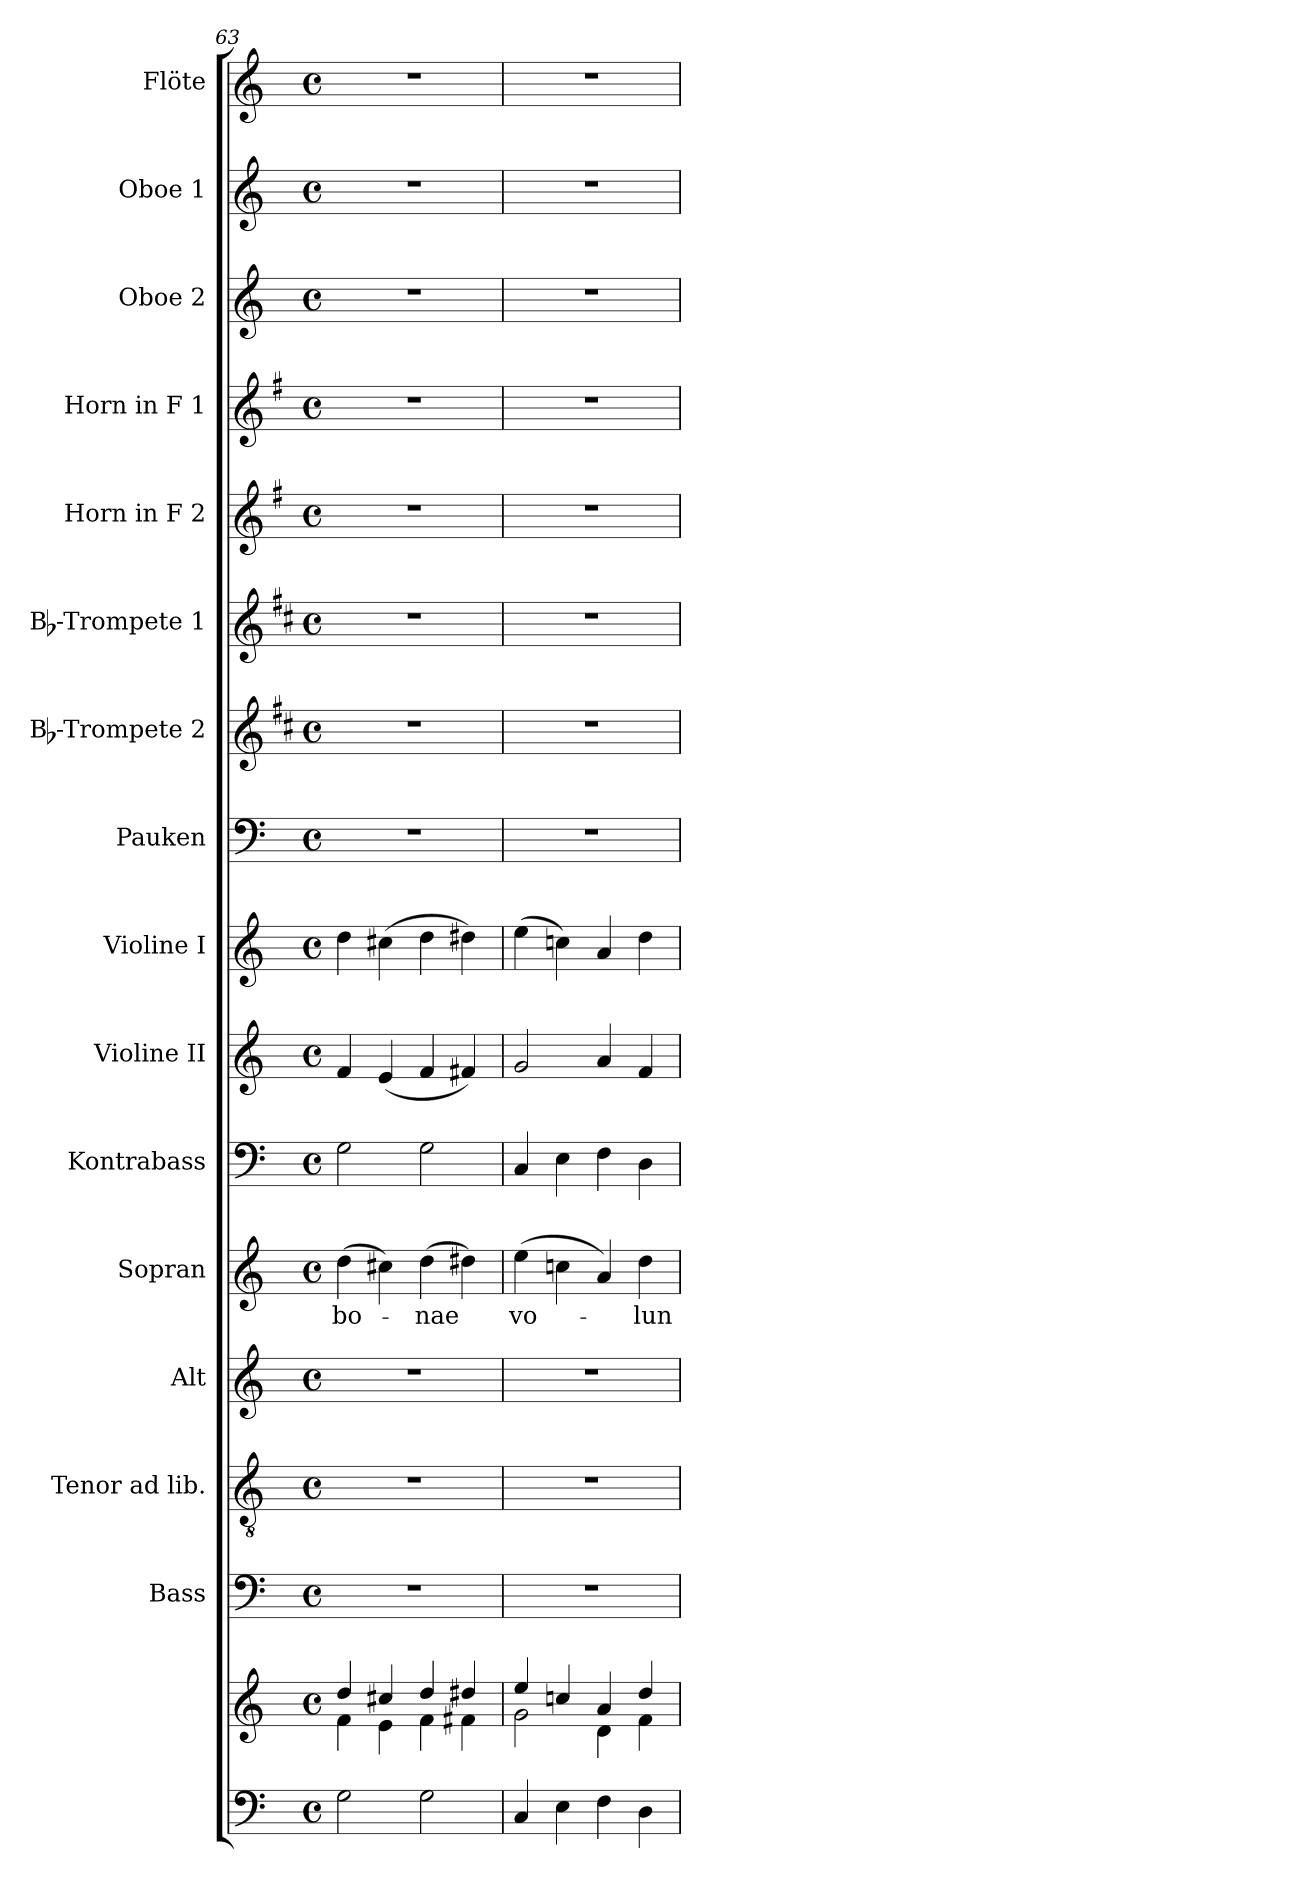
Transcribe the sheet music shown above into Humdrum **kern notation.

**kern	**kern	**kern	**kern	**kern	**kern	**text	**kern	**kern	**kern	**kern	**kern	**kern	**kern	**kern	**kern	**kern	**kern
*part16	*part16	*part15	*part14	*part13	*part12	*part12	*part11	*part10	*part9	*part8	*part7	*part6	*part5	*part4	*part3	*part2	*part1
*staff17	*staff16	*staff15	*staff14	*staff13	*staff12	*staff12	*staff11	*staff10	*staff9	*staff8	*staff7	*staff6	*staff5	*staff4	*staff3	*staff2	*staff1
*	*	*I"Bass	*I"Tenor ad lib.	*I"Alt	*I"Sopran	*	*I"Kontrabass	*I"Violine II	*I"Violine I	*I"Pauken	*I"Bb-Trompete 2	*I"Bb-Trompete 1	*I"Horn in F 2	*I"Horn in F 1	*I"Oboe 2	*I"Oboe 1	*I"Flöte
*	*	*I'B.	*I'T.	*I'A.	*I'S.	*	*I'Kb.	*I'Vl. II	*I'Vl. I	*I'Pk.	*I'Bb Trp. 2	*I'Bb Trp. 1	*	*	*I'Ob. 2	*I'Ob. 1	*I'Fl.
*clefF4	*clefG2	*clefF4	*clefGv2	*clefG2	*clefG2	*	*clefF4	*clefG2	*clefG2	*clefF4	*clefG2	*clefG2	*clefG2	*clefG2	*clefG2	*clefG2	*clefG2
*	*	*	*	*	*	*	*ITrd7c12	*	*	*	*ITrd1c2	*ITrd1c2	*ITrd4c7	*ITrd4c7	*	*	*
*k[]	*k[]	*k[]	*k[]	*k[]	*k[]	*	*k[]	*k[]	*k[]	*k[]	*k[]	*k[]	*k[]	*k[]	*k[]	*k[]	*k[]
*C:	*C:	*C:	*C:	*C:	*C:	*	*C:	*C:	*C:	*C:	*C:	*C:	*C:	*C:	*C:	*C:	*C:
*M4/4	*M4/4	*M4/4	*M4/4	*M4/4	*M4/4	*	*M4/4	*M4/4	*M4/4	*M4/4	*M4/4	*M4/4	*M4/4	*M4/4	*M4/4	*M4/4	*M4/4
*met(c)	*met(c)	*met(c)	*met(c)	*met(c)	*met(c)	*	*met(c)	*met(c)	*met(c)	*met(c)	*met(c)	*met(c)	*met(c)	*met(c)	*met(c)	*met(c)	*met(c)
=63	=63	=63	=63	=63	=63	=63	=63	=63	=63	=63	=63	=63	=63	=63	=63	=63	=63
*	*^	*	*	*	*	*	*	*	*	*	*	*	*	*	*	*	*
!	!	!	!	!	!	!	!LO:LY:b	!	!	!	!	!	!	!	!	!	!	!
2G\	4dd/	4f\	1r	1r	1r	(>4dd\	bo-	2GG\	4f/	4dd\	1r	1r	1r	1r	1r	1r	1r	1r
.	4cc#X/	4e\	.	.	.	4cc#X\)	.	.	(<4e/	(>4cc#X\	.	.	.	.	.	.	.	.
!	!	!	!	!	!	!	!LO:LY:b	!	!	!	!	!	!	!	!	!	!	!
2G\	4dd/	4f\	.	.	.	(>4dd\	-nae	2GG\	4f/	4dd\	.	.	.	.	.	.	.	.
.	4dd#X/	4f#X\	.	.	.	4dd#X\)	.	.	4f#X/)	4dd#X\)	.	.	.	.	.	.	.	.
=64	=64	=64	=64	=64	=64	=64	=64	=64	=64	=64	=64	=64	=64	=64	=64	=64	=64	=64
!	!	!	!	!	!	!	!LO:LY:b	!	!	!	!	!	!	!	!	!	!	!
4C/	4ee/	2g\	1r	1r	1r	(>4ee\	vo-	4CC/	2g/	(>4ee\	1r	1r	1r	1r	1r	1r	1r	1r
4E\	4ccn/	.	.	.	.	4ccn\	.	4EE\	.	4ccn\)	.	.	.	.	.	.	.	.
4F\	4a/	4d\	.	.	.	4a/)	.	4FF\	4a/	4a/	.	.	.	.	.	.	.	.
!	!	!	!	!	!	!	!LO:LY:b	!	!	!	!	!	!	!	!	!	!	!
4D\	4dd/	4f\	.	.	.	4dd\	-lun-	4DD\	4f/	4dd\	.	.	.	.	.	.	.	.
*	*v	*v	*	*	*	*	*	*	*	*	*	*	*	*	*	*	*	*
=	=	=	=	=	=	=	=	=	=	=	=	=	=	=	=	=	=
*-	*-	*-	*-	*-	*-	*-	*-	*-	*-	*-	*-	*-	*-	*-	*-	*-	*-
